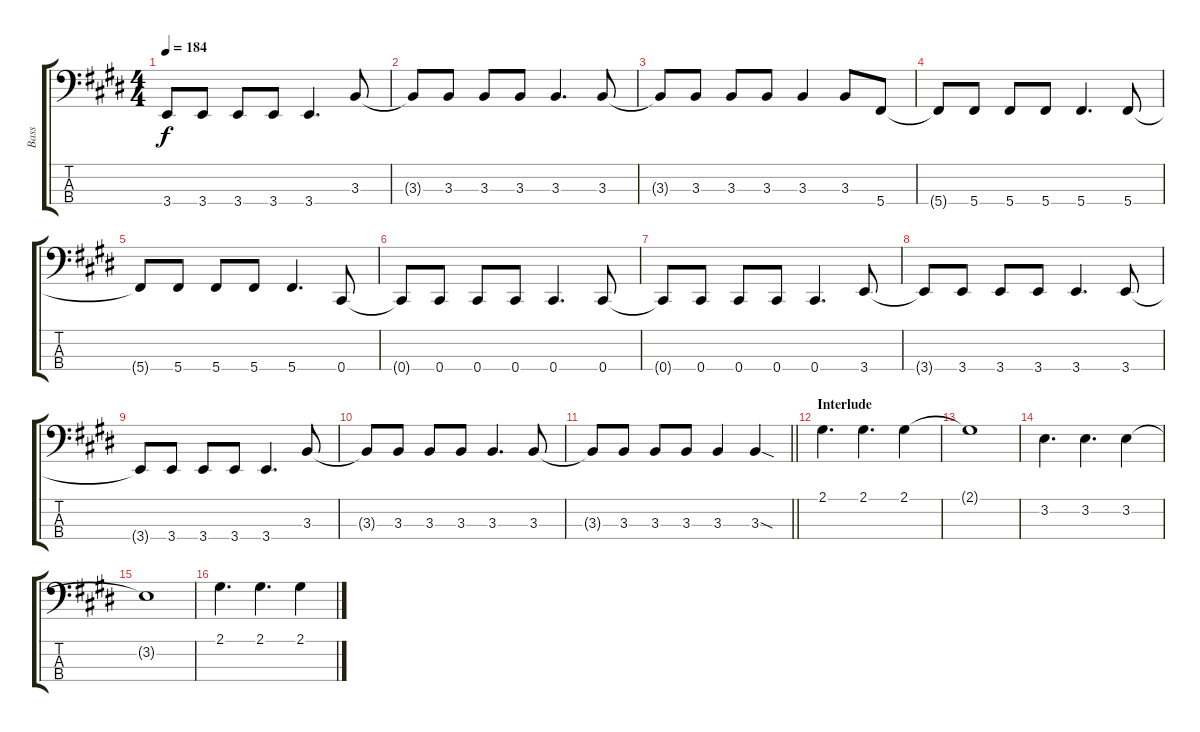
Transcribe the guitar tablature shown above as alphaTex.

\track ("Bass" "Bass") {instrument electricbasspick}
\staff {score tabs}
\tuning (Gb2 Db2 Ab1 Db1) {hide}
\ts (4 4)
\tempo 184
\clef f4
\ks c#minor
3.4{t}.8{dy f} 3.4.8 3.4.8 3.4.8 3.4.4{d} 3.3.8 |
3.3{t}.8 3.3.8 3.3.8 3.3.8 3.3.4{d} 3.3.8 |
3.3{t}.8 3.3.8 3.3.8 3.3.8 3.3.4 3.3.8 5.4.8 |
5.4{t}.8 5.4.8 5.4.8 5.4.8 5.4.4{d} 5.4.8 |
5.4{t}.8 5.4.8 5.4.8 5.4.8 5.4.4{d} 0.4.8 |
0.4{t}.8 0.4.8 0.4.8 0.4.8 0.4.4{d} 0.4.8 |
0.4{t}.8 0.4.8 0.4.8 0.4.8 0.4.4{d} 3.4.8 |
3.4{t}.8 3.4.8 3.4.8 3.4.8 3.4.4{d} 3.4.8 |
3.4{t}.8 3.4.8 3.4.8 3.4.8 3.4.4{d} 3.3.8 |
3.3{t}.8 3.3.8 3.3.8 3.3.8 3.3.4{d} 3.3.8 |
\barLineRight lightlight
3.3{t}.8 3.3.8 3.3.8 3.3.8 3.3.4 3.3{sod}.4 |
\section ("" "Interlude")
2.1.4{d} 2.1.4{d} 2.1.4 |
2.1{t}.1 |
3.2.4{d} 3.2.4{d} 3.2.4 |
3.2{t}.1 |
2.1.4{d} 2.1.4{d} 2.1.4
